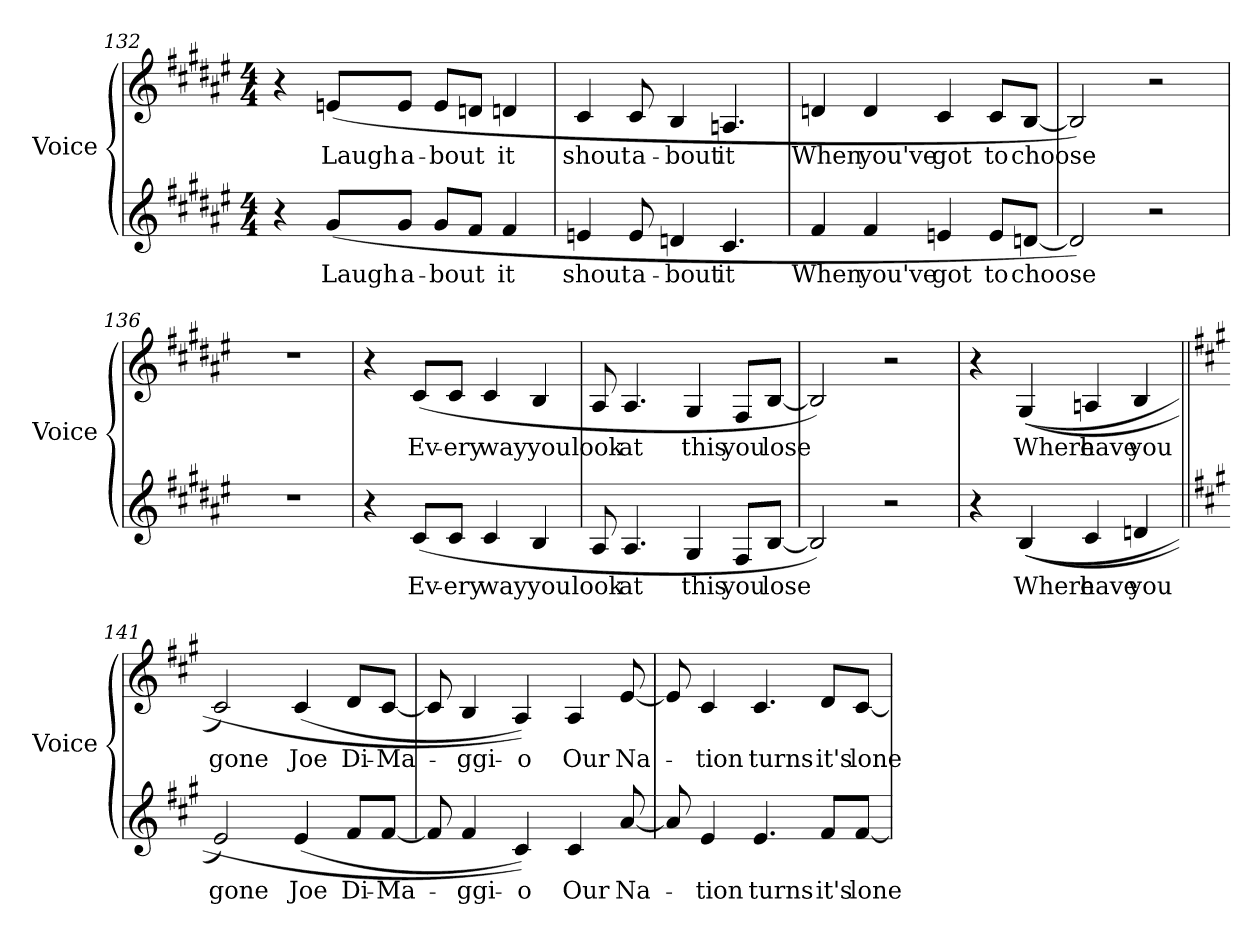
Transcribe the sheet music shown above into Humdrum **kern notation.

**kern	**text	**kern	**text
*part2	*part2	*part1	*part1
*staff2	*staff2	*staff1	*staff1
*I"Voice	*	*I"Voice	*
*I'Voice	*	*I'Voice	*
*clefG2	*	*clefG2	*
*k[f#c#g#d#a#e#]	*	*k[f#c#g#d#a#e#]	*
*F#:	*	*F#:	*
*M4/4	*	*M4/4	*
=132	=132	=132	=132
4r	.	4r	.
!	!LO:LY:b:color=#000000	!	!
!	!	!	!LO:LY:b:color=#000000
(8g#i/L	Laugh	(8eni/L	Laugh
!	!LO:LY:b:color=#000000	!	!
!	!	!	!LO:LY:b:color=#000000
8g#i/J	a-	8ei/J	a-
!	!LO:LY:b:color=#000000	!	!
!	!	!	!LO:LY:b:color=#000000
8g#i/L	-bout	8ei/L	-bout
8f#i/J	.	8dni/J	.
!	!LO:LY:b:color=#000000	!	!
!	!	!	!LO:LY:b:color=#000000
4f#i/	it	4dni/	it
!!LO:LB:g=z
=133	=133	=133	=133
!	!LO:LY:b:color=#000000	!	!
!	!	!	!LO:LY:b:color=#000000
4eni/	shout	4c#i/	shout
!	!LO:LY:b:color=#000000	!	!
!	!	!	!LO:LY:b:color=#000000
8ei/	a-	8c#i/	a-
!	!LO:LY:b:color=#000000	!	!
!	!	!	!LO:LY:b:color=#000000
4dni/	-bout	4Bi/	-bout
!	!LO:LY:b:color=#000000	!	!
!	!	!	!LO:LY:b:color=#000000
4.c#i/	it	4.Ani/	it
=134	=134	=134	=134
!	!LO:LY:b:color=#000000	!	!
!	!	!	!LO:LY:b:color=#000000
4f#i/	When	4dni/	When
!	!LO:LY:b:color=#000000	!	!
!	!	!	!LO:LY:b:color=#000000
4f#i/	you've	4di/	you've
!	!LO:LY:b:color=#000000	!	!
!	!	!	!LO:LY:b:color=#000000
4eni/	got	4c#i/	got
!	!LO:LY:b:color=#000000	!	!
!	!	!	!LO:LY:b:color=#000000
8ei/L	to	8c#i/L	to
!	!LO:LY:b:color=#000000	!	!
!	!	!	!LO:LY:b:color=#000000
[8dni/J	choose	[8Bi/J	choose
=135	=135	=135	=135
2di/])	.	2Bi/])	.
2r	.	2r	.
=136	=136	=136	=136
1r	.	1r	.
=137	=137	=137	=137
4r	.	4r	.
!	!LO:LY:b:color=#000000	!	!
!	!	!	!LO:LY:b:color=#000000
(8c#i/L	Ev-	(8c#i/L	Ev-
!	!LO:LY:b:color=#000000	!	!
!	!	!	!LO:LY:b:color=#000000
8c#i/J	-ery	8c#i/J	-ery
!	!LO:LY:b:color=#000000	!	!
!	!	!	!LO:LY:b:color=#000000
4c#i/	way	4c#i/	way
!	!LO:LY:b:color=#000000	!	!
!	!	!	!LO:LY:b:color=#000000
4Bi/	you	4Bi/	you
!!LO:LB:g=z
=138	=138	=138	=138
!	!LO:LY:b:color=#000000	!	!
!	!	!	!LO:LY:b:color=#000000
8A#i/	look	8A#i/	look
!	!LO:LY:b:color=#000000	!	!
!	!	!	!LO:LY:b:color=#000000
4.A#i/	at	4.A#i/	at
!	!LO:LY:b:color=#000000	!	!
!	!	!	!LO:LY:b:color=#000000
4G#i/	this	4G#i/	this
!	!LO:LY:b:color=#000000	!	!
!	!	!	!LO:LY:b:color=#000000
8F#i/L	you	8F#i/L	you
!	!LO:LY:b:color=#000000	!	!
!	!	!	!LO:LY:b:color=#000000
[8Bi/J	lose	[8Bi/J	lose
=139	=139	=139	=139
2Bi/])	.	2Bi/])	.
2r	.	2r	.
=140	=140	=140	=140
4r	.	4r	.
!	!LO:LY:b:color=#000000	!	!
!	!	!	!LO:LY:b:color=#000000
((4Bi/	Where	((4G#i/	Where
!	!LO:LY:b:color=#000000	!	!
!	!	!	!LO:LY:b:color=#000000
4c#i/	have	4Ani/	have
!	!LO:LY:b:color=#000000	!	!
!	!	!	!LO:LY:b:color=#000000
4dni/	you	4Bi/	you
=141||	=141||	=141||	=141||
*k[f#c#g#]	*	*k[f#c#g#]	*
*A:	*	*A:	*
!	!LO:LY:b:color=#000000	!	!
!	!	!	!LO:LY:b:color=#000000
2ei/)	gone	2c#i/)	gone
!	!LO:LY:b:color=#000000	!	!
!	!	!	!LO:LY:b:color=#000000
(4ei/	Joe	(4c#i/	Joe
!	!LO:LY:b:color=#000000	!	!
!	!	!	!LO:LY:b:color=#000000
8f#i/L	Di-	8di/L	Di-
!	!LO:LY:b:color=#000000	!	!
!	!	!	!LO:LY:b:color=#000000
[8f#i/J	-Ma-	[8c#i/J	-Ma-
!!LO:LB:g=z
=142	=142	=142	=142
8f#i/]	.	8c#i/]	.
!	!LO:LY:b:color=#000000	!	!
!	!	!	!LO:LY:b:color=#000000
4f#i/	-ggi-	4Bi/	-ggi-
!	!LO:LY:b:color=#000000	!	!
!	!	!	!LO:LY:b:color=#000000
4c#i/))	-o	4Ai/))	-o
!	!LO:LY:b:color=#000000	!	!
!	!	!	!LO:LY:b:color=#000000
4c#i/	Our	4Ai/	Our
!	!LO:LY:b:color=#000000	!	!
!	!	!	!LO:LY:b:color=#000000
[8ai/	Na-	[8ei/	Na-
=143	=143	=143	=143
8ai/]	.	8ei/]	.
!	!LO:LY:b:color=#000000	!	!
!	!	!	!LO:LY:b:color=#000000
4ei/	-tion	4c#i/	-tion
!	!LO:LY:b:color=#000000	!	!
!	!	!	!LO:LY:b:color=#000000
4.ei/	turns	4.c#i/	turns
!	!LO:LY:b:color=#000000	!	!
!	!	!	!LO:LY:b:color=#000000
8f#i/L	it's	8di/L	it's
!	!LO:LY:b:color=#000000	!	!
!	!	!	!LO:LY:b:color=#000000
[8f#i/J	lone-	[8c#i/J	lone-
=	=	=	=
*-	*-	*-	*-
